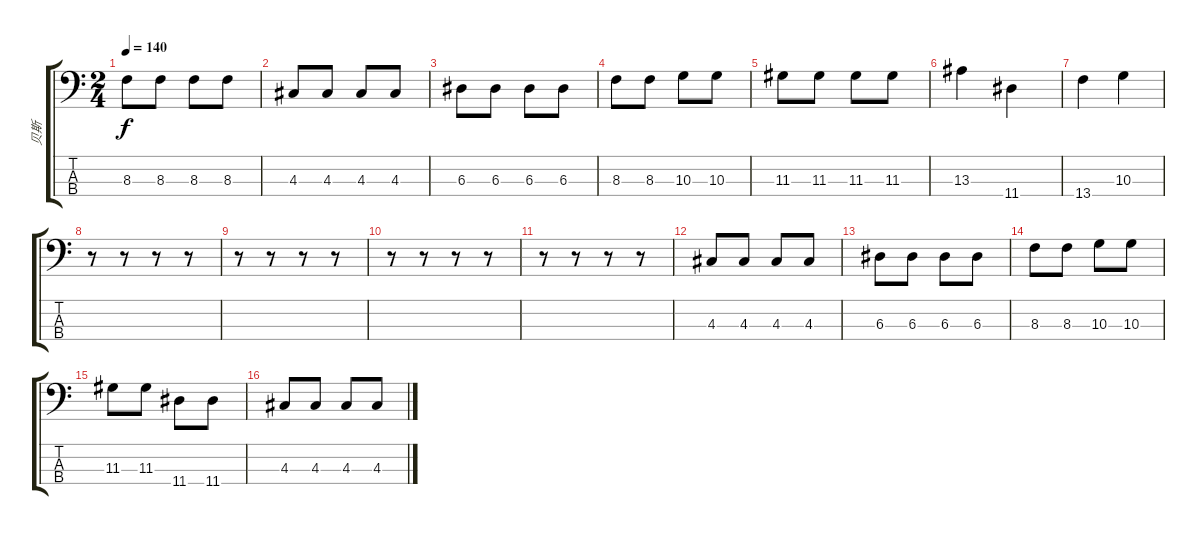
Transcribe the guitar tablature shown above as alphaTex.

\track ("贝斯" "贝斯") {instrument electricbassfinger}
\staff {score tabs}
\tuning (G2 D2 A1 E1) {hide}
\ts (2 4)
\tempo 140
\clef f4
\ks c
8.3.8{dy f} 8.3.8 8.3.8 8.3.8 |
4.3.8 4.3.8 4.3.8 4.3.8 |
6.3.8 6.3.8 6.3.8 6.3.8 |
8.3.8 8.3.8 10.3.8 10.3.8 |
11.3.8 11.3.8 11.3.8 11.3.8 |
13.3.4 11.4.4 |
13.4.4 10.3.4 |
r.8 r.8 r.8 r.8 |
r.8 r.8 r.8 r.8 |
r.8 r.8 r.8 r.8 |
r.8 r.8 r.8 r.8 |
4.3.8 4.3.8 4.3.8 4.3.8 |
6.3.8 6.3.8 6.3.8 6.3.8 |
8.3.8 8.3.8 10.3.8 10.3.8 |
11.3.8 11.3.8 11.4.8 11.4.8 |
4.3.8 4.3.8 4.3.8 4.3.8
